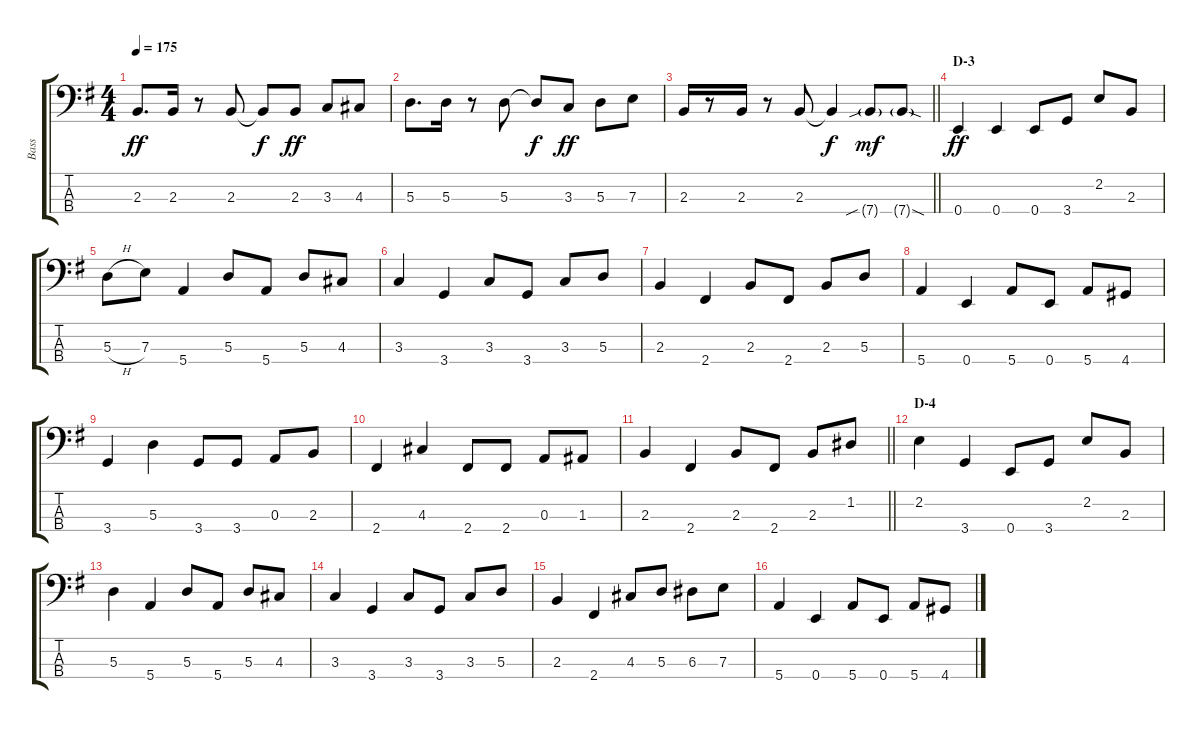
\track ("Bass" "Bass") {instrument electricbasspick}
\staff {score tabs}
\tuning (G2 D2 A1 E1) {hide}
\ts (4 4)
\tempo 175
\clef f4
\ks g
2.3.8{d dy ff} 2.3.16 r.8 2.3.8 2.3{t}.8{dy f} 2.3.8{dy ff} 3.3.8 4.3.8 |
5.3.8{d} 5.3.16 r.8 5.3.8 5.3{t}.8{dy f} 3.3.8{dy ff} 5.3.8 7.3.8 |
\barLineRight lightlight
2.3.16 r.8 2.3.16 r.8 2.3.8 2.3{t}.4{dy f} 7.4{sib g}.8{dy mf} 7.4{sod g}.8 |
\section ("" "D-3")
0.4.4{dy ff} 0.4.4 0.4.8 3.4.8 2.2.8 2.3.8 |
5.3{h}.8 7.3.8 5.4.4 5.3.8 5.4.8 5.3.8 4.3.8 |
3.3.4 3.4.4 3.3.8 3.4.8 3.3.8 5.3.8 |
2.3.4 2.4.4 2.3.8 2.4.8 2.3.8 5.3.8 |
5.4.4 0.4.4 5.4.8 0.4.8 5.4.8 4.4.8 |
3.4.4 5.3.4 3.4.8 3.4.8 0.3.8 2.3.8 |
2.4.4 4.3.4 2.4.8 2.4.8 0.3.8 1.3.8 |
\barLineRight lightlight
2.3.4 2.4.4 2.3.8 2.4.8 2.3.8 1.2.8 |
\section ("" "D-4")
2.2.4 3.4.4 0.4.8 3.4.8 2.2.8 2.3.8 |
5.3.4 5.4.4 5.3.8 5.4.8 5.3.8 4.3.8 |
3.3.4 3.4.4 3.3.8 3.4.8 3.3.8 5.3.8 |
2.3.4 2.4.4 4.3.8 5.3.8 6.3.8 7.3.8 |
5.4.4 0.4.4 5.4.8 0.4.8 5.4.8 4.4.8
